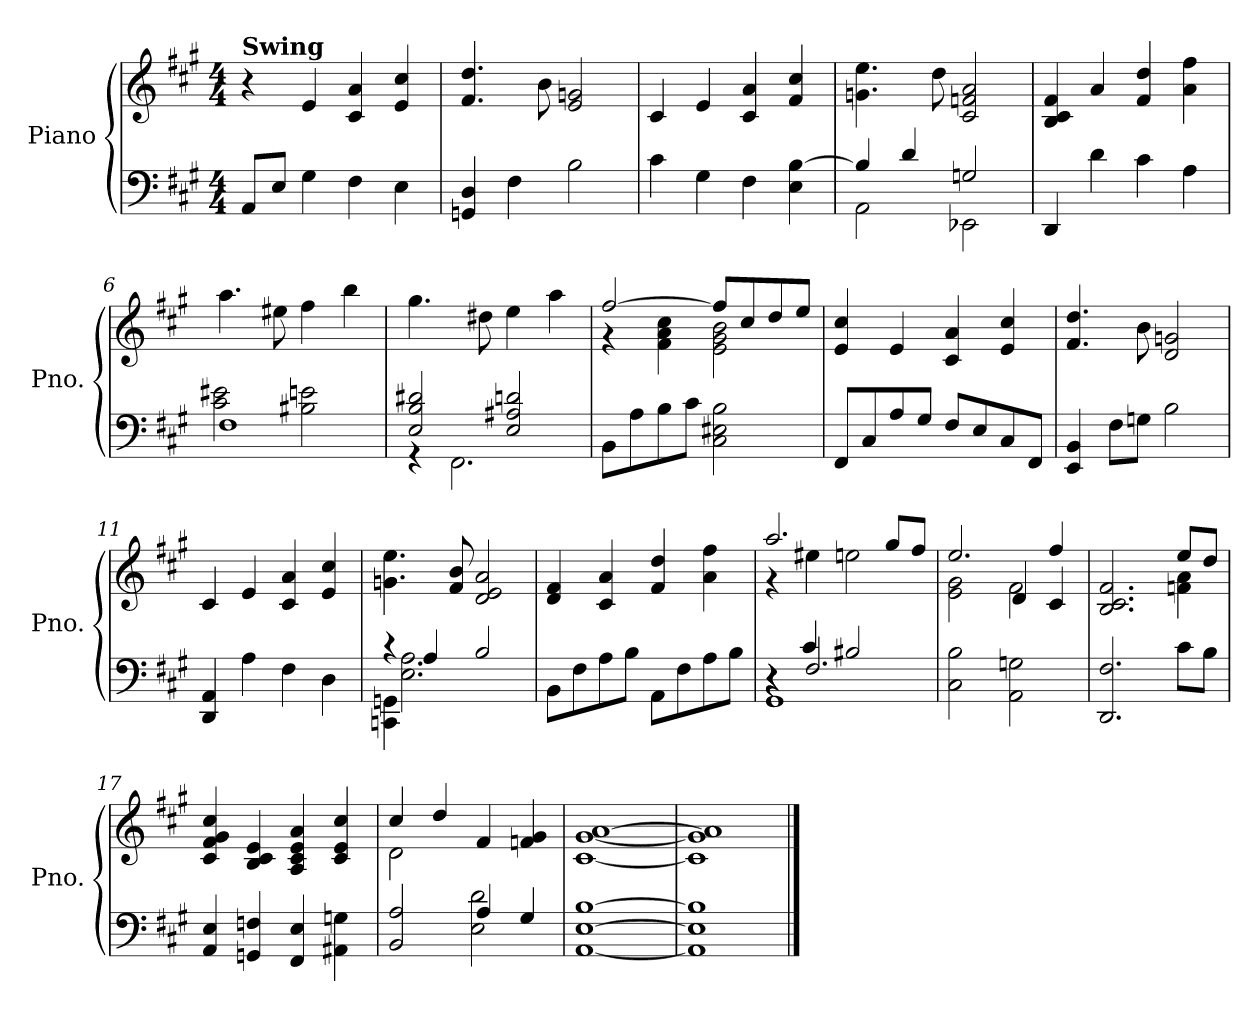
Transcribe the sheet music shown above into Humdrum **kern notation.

**kern	**kern
*part1	*part1
*staff2	*staff1
*I"Piano	*
*I'Pno.	*
*clefF4	*clefG2
*k[f#c#g#]	*k[f#c#g#]
*M4/4	*M4/4
*MM110	*MM110
=1	=1
!	!LO:TX:B:t=Swing
8AA/L	4r
8E/J	.
4G#\	4e/
4F#\	4c#/ 4a/
4E\	4e/ 4cc#/
=2	=2
4GGn/ 4D/	4.f#/ 4.dd/
4F#\	.
.	8b\
2B\	2e/ 2gn/
=3	=3
4c#\	4c#/
4G#\	4e/
4F#\	4c#/ 4a/
4E\ [4B\	4f#/ 4cc#/
=4	=4
*^	*
4B/]	2AA\	4.gn\ 4.ee\
4d/	.	.
.	.	8dd\
2Gn/	2EE-X\	2c#/ 2fn/ 2a/
*v	*v	*
=5	=5
4DD/	4B/ 4c#/ 4f#/
4d\	4a/
4c#\	4f#/ 4dd/
4A\	4a\ 4ff#\
=6	=6
*^	*
1F#	2c#\ 2e#X\	4.aa\
.	.	8ee#X\
.	2B#X\ 2en\	4ff#\
.	.	4bb\
=7	=7	=7
2E/ 2B/ 2d#X/	4r	4.gg#\
.	2.FF#\	.
.	.	8dd#X\
2E/ 2A#X/ 2dn/	.	4ee\
.	.	4aa\
*v	*v	*
!!LO:LB:g=z
=8	=8
*	*^
8BB\L	[2ff#/	4r
8A\	.	.
8B\	.	4f#\ 4a\ 4cc#\
8c#\J	.	.
2C#\ 2E#X\ 2B\	8ff#/L]	2e\ 2g#\ 2b\
.	8cc#/	.
.	8dd/	.
.	8ee/J	.
*	*v	*v
=9	=9
8FF#/L	4e/ 4cc#/
8C#/	.
8A/	4e/
8G#/J	.
8F#/L	4c#/ 4a/
8E/	.
8C#/	4e/ 4cc#/
8FF#/J	.
=10	=10
4EE/ 4BB/	4.f#/ 4.dd/
8F#\L	.
8Gn\J	8b\
2B\	2d/ 2gn/
=11	=11
4DD/ 4AA/	4c#/
4A\	4e/
4F#\	4c#/ 4a/
4D\	4e/ 4cc#/
=12	=12
*^	*
4r	4CCn\ 4GGn\	4.gn\ 4.ee\
4A/	2.E\ 2.A\	.
.	.	8f#/ 8b/
2B/	.	2d/ 2e/ 2a/
*v	*v	*
=13	=13
8BB\L	4d/ 4f#/
8F#\	.
8A\	4c#/ 4a/
8B\J	.
8AA\L	4f#/ 4dd/
8F#\	.
8A\	4a\ 4ff#\
8B\J	.
!!LO:LB:g=z
=14	=14
*^	*^
*	*^	*	*
4r	1GG#	4r	2.aa/	4r
2.F#/	.	4c#/	.	4ee#X\
.	.	2B#X/	.	2een\
.	.	.	8gg#/L	.
.	.	.	8ff#/J	.
*v	*v	*v	*	*
=15	=15	=15
*	*	*^
2C#\ 2B\	2.ee/	2e\ 2g#\	2ryy
2AA\ 2Gn\	.	2f#\	4d/
.	4ff#/	.	4c#/
*	*	*v	*v
=16	=16	=16
2.DD/ 2.F#/	2.B/ 2.c#/ 2.f#/	2.ryy
8c#\L	8ee/L	4fn\ 4a\
8B\J	8dd/J	.
*	*v	*v
=17	=17
4AA/ 4E/	4c#/ 4f#/ 4g#/ 4cc#/
4GGn/ 4Fn/	4B/ 4c#/ 4e/
4FF#/ 4E/	4A/ 4c#/ 4e/ 4a/
4AA#X\ 4Gn\	4c#/ 4e/ 4cc#/
=18	=18
*^	*^
2BB/ 2A/	2ryy	4cc#/	2d\
.	.	4dd/	.
4A/	2E\ 2d\	4f#/	2ryy
4G#/	.	4fn/ 4g#/	.
*v	*v	*	*
*	*v	*v
=19	=19
[1AA [1E [1B	[1c# [1g# [1a
=20	=20
1AA] 1E] 1B]	1c#] 1g#] 1a]
==	==
*-	*-
